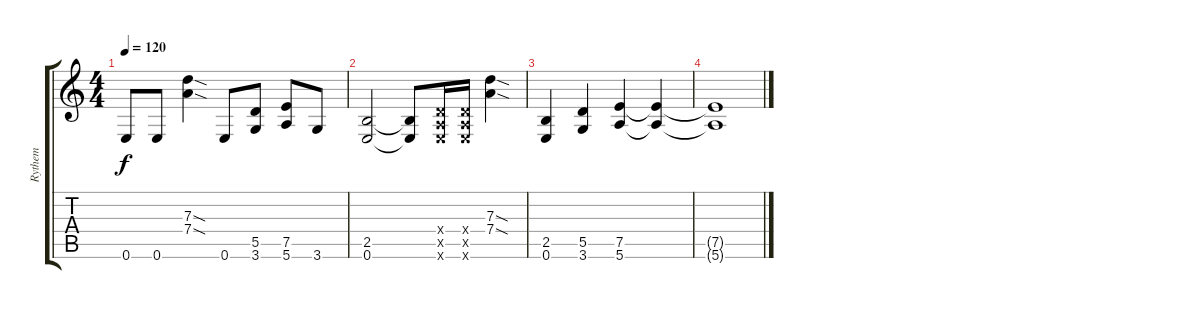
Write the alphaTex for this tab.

\track ("Rythem" "Rythem") {instrument acousticguitarsteel}
\staff {score tabs}
\tuning (E4 B3 G3 D3 A2 E2) {hide}
\ts (4 4)
\tempo 120
\clef g2
\ks c
0.6.8{dy f} 0.6.8 (7.3{sod} 7.4{sod}).4 0.6.8 (5.5 3.6).8 (7.5 5.6).8 3.6.8 |
(2.5 0.6).2 (2.5{t} 0.6{t}).8 (0.4{x} 0.5{x} 0.6{x}).16 (0.4{x} 0.5{x} 0.6{x}).16 (7.3{sod} 7.4{sod}).4 |
(2.5 0.6).4 (5.5 3.6).4 (7.5 5.6).4 (7.5{t} 5.6{t}).4 |
(7.5{t} 5.6{t}).1
